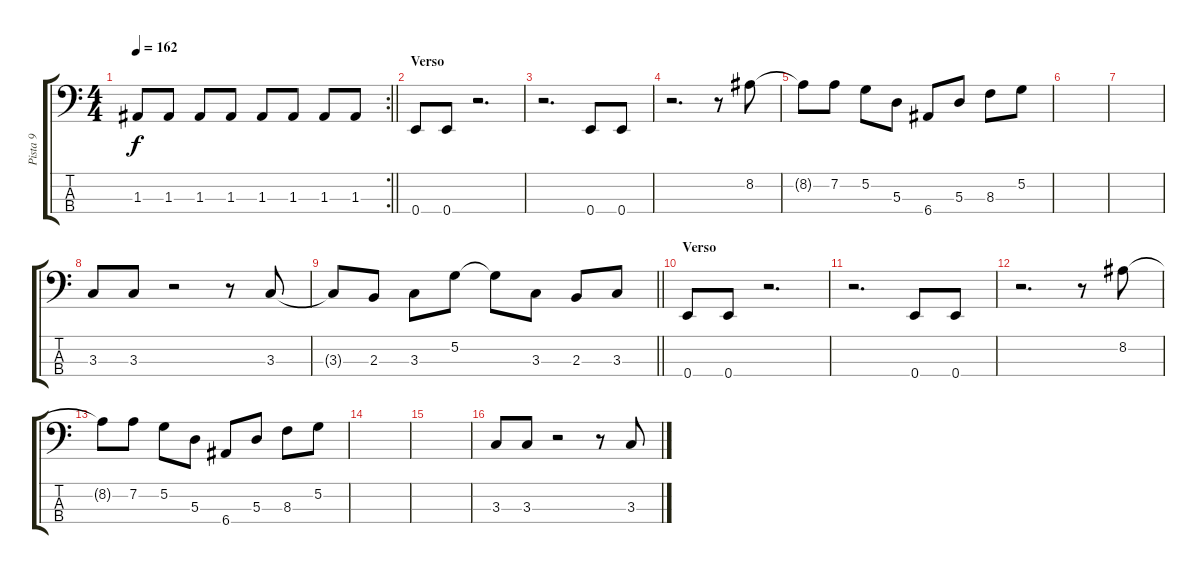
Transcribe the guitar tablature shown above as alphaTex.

\track ("Pista 9" "Pista 9") {instrument electricbasspick}
\staff {score tabs}
\tuning (G2 D2 A1 E1) {hide}
\rc 2
\ts (4 4)
\tempo 162
\clef f4
\barLineRight lightlight
\ks c
1.3{t}.8{dy f} 1.3.8 1.3.8 1.3.8 1.3.8 1.3.8 1.3.8 1.3.8 |
\section ("" "Verso")
0.4.8 0.4.8 r.2{d} |
r.2{d} 0.4.8 0.4.8 |
r.2{d} r.8 8.2.8 |
8.2{t}.8 7.2.8 5.2.8 5.3.8 6.4.8 5.3.8 8.3.8 5.2.8 |
|
|
3.3.8 3.3.8 r.2 r.8 3.3.8 |
\barLineRight lightlight
3.3{t}.8 2.3.8 3.3.8 5.2.8 5.2{t}.8 3.3.8 2.3.8 3.3.8 |
\section ("" "Verso")
0.4.8 0.4.8 r.2{d} |
r.2{d} 0.4.8 0.4.8 |
r.2{d} r.8 8.2.8 |
8.2{t}.8 7.2.8 5.2.8 5.3.8 6.4.8 5.3.8 8.3.8 5.2.8 |
|
|
3.3.8 3.3.8 r.2 r.8 3.3.8
